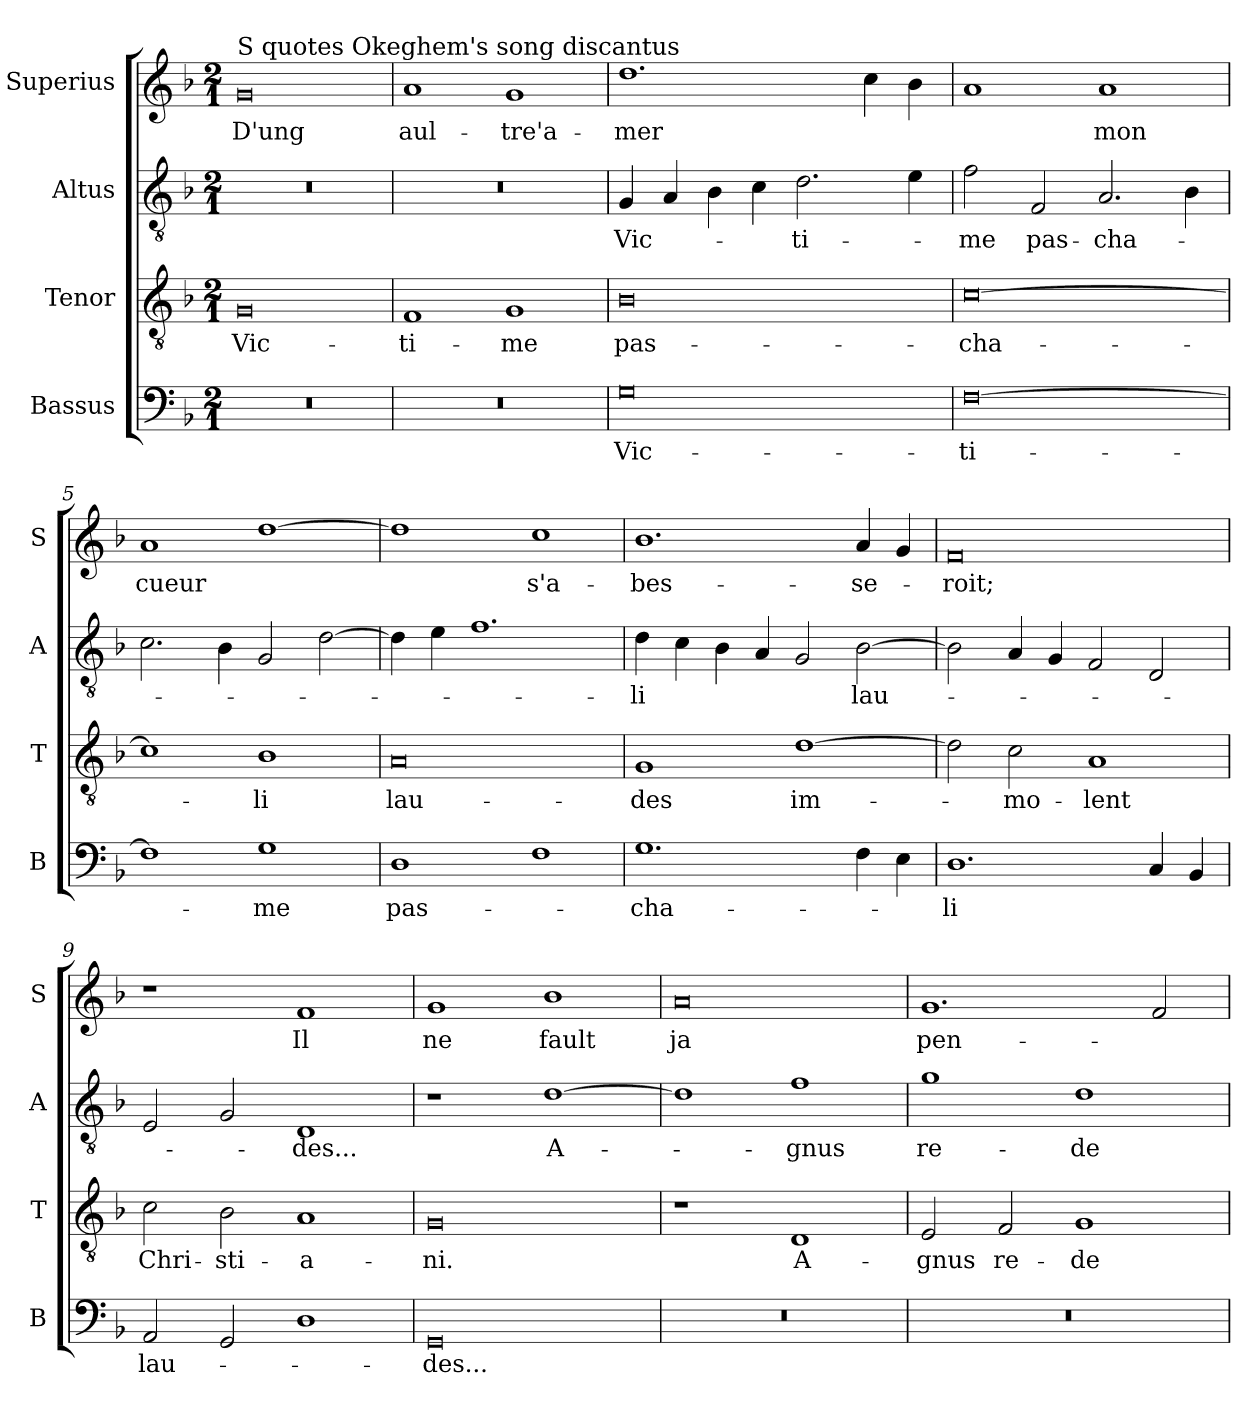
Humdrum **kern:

**kern	**text	**kern	**text	**kern	**text	**kern	**text
*part4	*part4	*part3	*part3	*part2	*part2	*part1	*part1
*staff4	*staff4	*staff3	*staff3	*staff2	*staff2	*staff1	*staff1
*I"Bassus	*	*I"Tenor	*	*I"Altus	*	*I"Superius	*
*I'B	*	*I'T	*	*I'A	*	*I'S	*
*clefF4	*	*clefGv2	*	*clefGv2	*	*clefG2	*
*k[b-]	*	*k[b-]	*	*k[b-]	*	*k[b-]	*
*M2/1	*	*M2/1	*	*M2/1	*	*M2/1	*
=1	=1	=1	=1	=1	=1	=1	=1
!	!	!	!	!	!	!LO:TX:a:t=S quotes Okeghem's song discantus	!
0r	.	0G	Vic-	0r	.	0g	D'ung
=2	=2	=2	=2	=2	=2	=2	=2
0r	.	1F	-ti-	0r	.	1a	aul-
.	.	1G	-me	.	.	1g	-tre'a-
=3	=3	=3	=3	=3	=3	=3	=3
0G	Vic-	0B-	pas-	4G/	Vic-	1.dd	-mer
.	.	.	.	4A/	.	.	.
.	.	.	.	4B-\	.	.	.
.	.	.	.	4c\	.	.	.
.	.	.	.	2.d\	-ti-	.	.
.	.	.	.	.	.	4cc\	.
.	.	.	.	4e\	.	4b-\	.
=4	=4	=4	=4	=4	=4	=4	=4
[0F	-ti-	[0c	-cha-	2f\	-me	1a	.
.	.	.	.	2F/	pas-	.	.
.	.	.	.	2.A/	-cha-	1a	mon
.	.	.	.	4B-\	.	.	.
=5	=5	=5	=5	=5	=5	=5	=5
1F]	.	1c]	.	2.c\	.	1a	cueur
.	.	.	.	4B-\	.	.	.
1G	-me	1B-	-li	2G/	.	[1dd	.
.	.	.	.	[2d\	.	.	.
=6	=6	=6	=6	=6	=6	=6	=6
1D	pas-	0A	lau-	4d\]	.	1dd]	.
.	.	.	.	4e\	.	.	.
.	.	.	.	1.f	.	.	.
1F	.	.	.	.	.	1cc	s'a-
=7	=7	=7	=7	=7	=7	=7	=7
1.G	-cha-	1G	-des	4d\	-li	1.b-	-bes-
.	.	.	.	4c\	.	.	.
.	.	.	.	4B-\	.	.	.
.	.	.	.	4A/	.	.	.
.	.	[1d	im-	2G/	.	.	.
4F\	.	.	.	[2B-\	lau-	4a/	-se-
4E\	.	.	.	.	.	4g/	.
=8	=8	=8	=8	=8	=8	=8	=8
1.D	-li	2d\]	.	2B-\]	.	0f	-roit;
.	.	2c\	-mo-	4A/	.	.	.
.	.	.	.	4G/	.	.	.
.	.	1A	-lent	2F/	.	.	.
4C/	.	.	.	2D/	.	.	.
4BB-/	.	.	.	.	.	.	.
=9	=9	=9	=9	=9	=9	=9	=9
2AA/	lau-	2c\	Chri-	2E/	.	1r	.
2GG/	.	2B-\	-sti-	2G/	.	.	.
1D	.	1A	-a-	1D	des...	1f	Il
=10	=10	=10	=10	=10	=10	=10	=10
0GG	-des...	0G	-ni.	1r	.	1g	ne
.	.	.	.	[1d	A-	1b-	fault
=11	=11	=11	=11	=11	=11	=11	=11
0r	.	1r	.	1d]	.	0a	ja
.	.	1D	A-	1f	-gnus	.	.
=12	=12	=12	=12	=12	=12	=12	=12
0r	.	2E/	-gnus	1g	re-	1.g	pen-
.	.	2F/	re-	.	.	.	.
.	.	1G	-de-	1d	-de-	.	.
.	.	.	.	.	.	2f/	.
=	=	=	=	=	=	=	=
*-	*-	*-	*-	*-	*-	*-	*-
